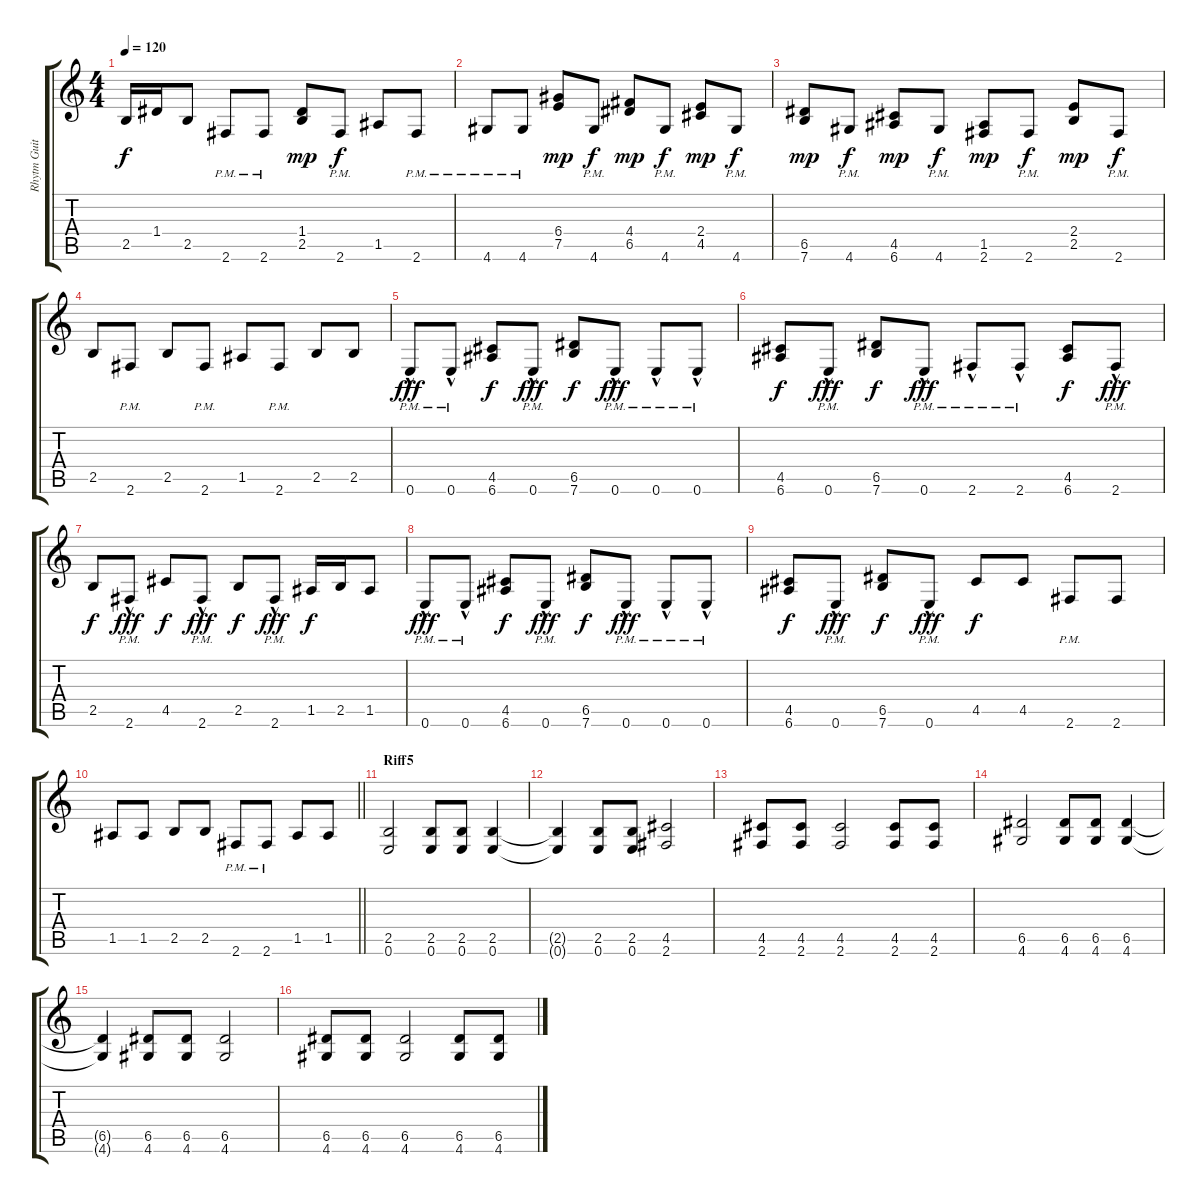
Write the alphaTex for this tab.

\track ("Rhytm Guitar" "Rhytm Guit") {instrument distortionguitar}
\staff {score tabs}
\tuning (E4 B3 G3 D3 A2 E2) {hide}
\ts (4 4)
\tempo 120
\clef g2
\ks c
2.5.16{dy f} 1.4.16 2.5.8 2.6{pm}.8 2.6{pm}.8 (1.4 2.5).8{dy mp} 2.6{pm}.8{dy f} 1.5.8 2.6{pm}.8 |
4.6{pm}.8 4.6{pm}.8 (6.4 7.5).8{dy mp} 4.6{pm}.8{dy f} (4.4 6.5).8{dy mp} 4.6{pm}.8{dy f} (2.4 4.5).8{dy mp} 4.6{pm}.8{dy f} |
(6.5 7.6).8{dy mp} 4.6{pm}.8{dy f} (4.5 6.6).8{dy mp} 4.6{pm}.8{dy f} (1.5 2.6).8{dy mp} 2.6{pm}.8{dy f} (2.4 2.5).8{dy mp} 2.6{pm}.8{dy f} |
2.5.8 2.6{pm}.8 2.5.8 2.6{pm}.8 1.5.8 2.6{pm}.8 2.5.8 2.5.8 |
0.6{hac pm}.8{dy fff} 0.6{hac pm}.8 (4.5 6.6).8{dy f} 0.6{hac pm}.8{dy fff} (6.5 7.6).8{dy f} 0.6{hac pm}.8{dy fff} 0.6{hac pm}.8 0.6{hac pm}.8 |
(4.5 6.6).8{dy f} 0.6{hac pm}.8{dy fff} (6.5 7.6).8{dy f} 0.6{hac pm}.8{dy fff} 2.6{hac pm}.8 2.6{hac pm}.8 (4.5 6.6).8{dy f} 2.6{hac pm}.8{dy fff} |
2.5.8{dy f} 2.6{hac pm}.8{dy fff} 4.5.8{dy f} 2.6{hac pm}.8{dy fff} 2.5.8{dy f} 2.6{hac pm}.8{dy fff} 1.5.16{dy f} 2.5.16 1.5.8 |
0.6{hac pm}.8{dy fff} 0.6{hac pm}.8 (4.5 6.6).8{dy f} 0.6{hac pm}.8{dy fff} (6.5 7.6).8{dy f} 0.6{hac pm}.8{dy fff} 0.6{hac pm}.8 0.6{hac pm}.8 |
(4.5 6.6).8{dy f} 0.6{hac pm}.8{dy fff} (6.5 7.6).8{dy f} 0.6{hac pm}.8{dy fff} 4.5.8{dy f} 4.5.8 2.6{pm}.8 2.6.8 |
\barLineRight lightlight
1.5.8 1.5.8 2.5.8 2.5.8 2.6{pm}.8 2.6{pm}.8 1.5.8 1.5.8 |
\section ("" "Riff5")
(2.5 0.6).2{volume 8} (2.5 0.6).8 (2.5 0.6).8 (2.5 0.6).4 |
(2.5{t} 0.6{t}).4 (2.5 0.6).8 (2.5 0.6).8 (4.5 2.6).2 |
(4.5 2.6).8 (4.5 2.6).8 (4.5 2.6).2 (4.5 2.6).8 (4.5 2.6).8 |
(6.5 4.6).2 (6.5 4.6).8 (6.5 4.6).8 (6.5 4.6).4 |
(6.5{t} 4.6{t}).4 (6.5 4.6).8 (6.5 4.6).8 (6.5 4.6).2 |
(6.5 4.6).8 (6.5 4.6).8 (6.5 4.6).2 (6.5 4.6).8 (6.5 4.6).8
